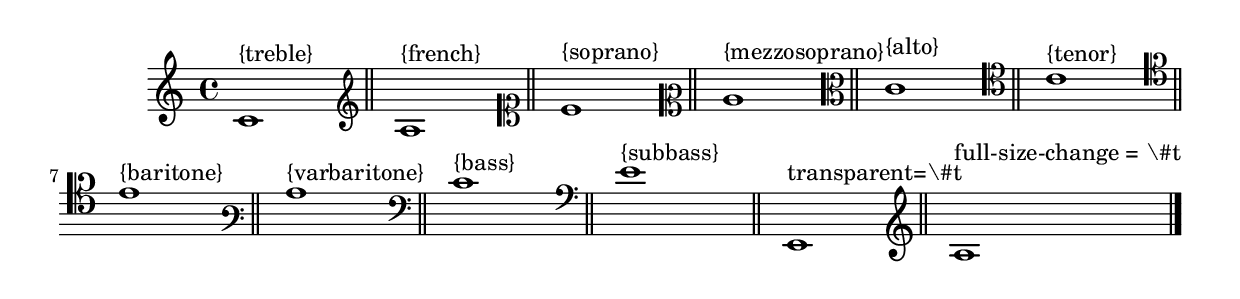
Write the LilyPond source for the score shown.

\version "1.9.8"

\header{
texidoc="
The transparent clef should not occupy any space and with style
@code{fullSizeChanges}, the changing clef should be typeset in full
size. For octaviated clefs, the ``8'' should appear closely above or
below the clef respectively.  The ``8'' is processed in a convoluted
way, so this is fragile as well.
"
}



\score {
       \notes{ 
       
         \clef "treble" c'1^"{treble}" \bar "||"
         \clef "french"c'1^"{french}" \bar "||"
         \clef "soprano"c'1^"{soprano}" \bar "||"
         \clef "mezzosoprano"c'1^"{mezzosoprano}" \bar "||"
         \clef "alto"c'1^"{alto}" \bar "||"
         \clef "tenor"c'1^"{tenor}" \bar "||"
         \clef "baritone"c'1^"{baritone}" \bar "||"
         \clef "varbaritone"c'1^"{varbaritone}" \bar "||"
         \clef "bass"c'1^"{bass}" \bar "||"
         \clef "subbass"c'1^"{subbass}" \bar "||"
	 \property Staff.Clef \override #'transparent = ##t
         \clef "treble" c'1^"transparent=\#t" \bar "||"
	 \property Staff.Clef \override #'transparent = ##f
	 \context Staff \applyoutput  #(outputproperty-compatibility (make-type-checker 'clef-interface) 'full-size-change #t)
         \clef "french" c'1^"full-size-change = \#t" \bar "|."
         }
         \paper{
	   \translator{
	     \StaffContext
%	     Clef \override #'full-size-change = ##t
	   }
         }
}

